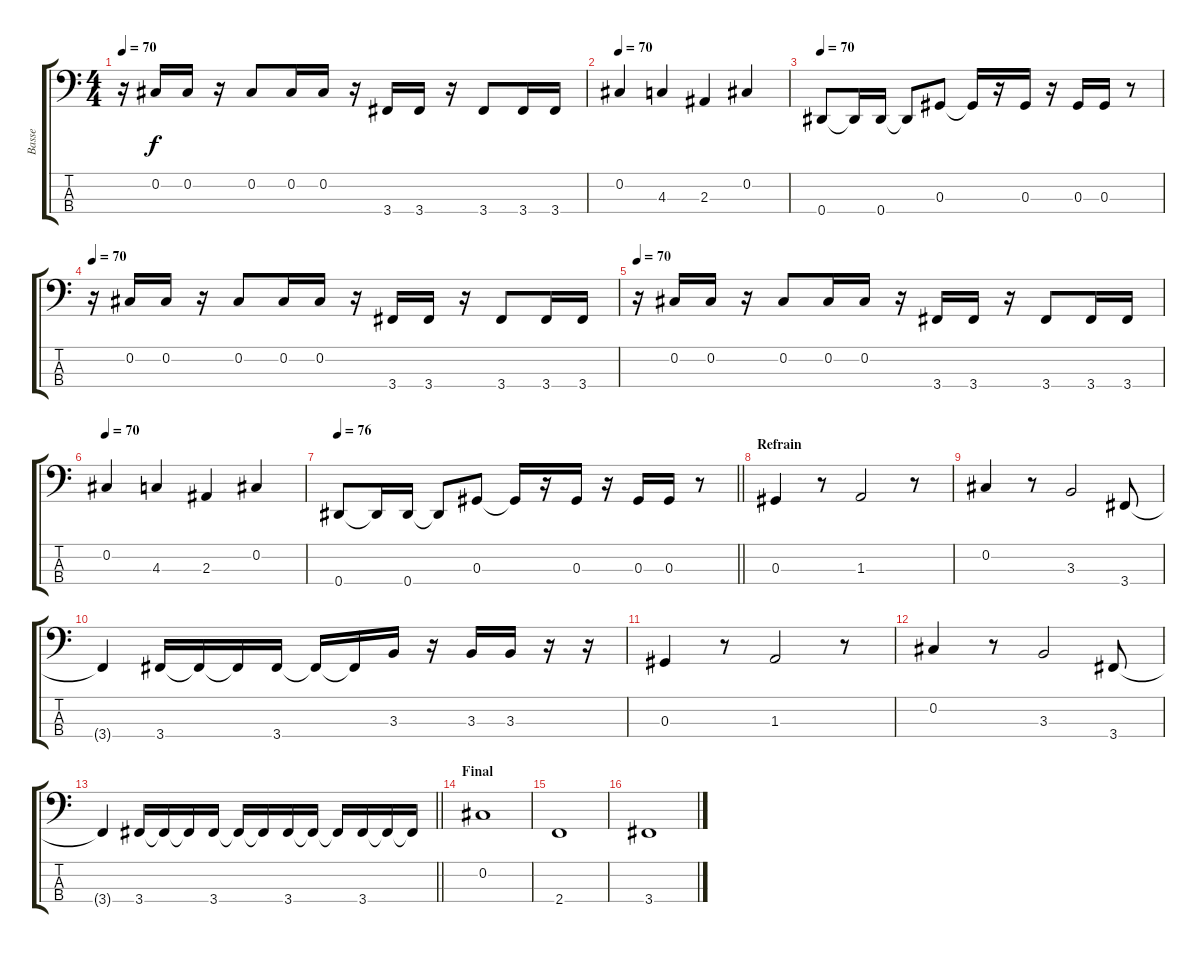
\track ("Basse" "Basse") {instrument electricbasspick}
\staff {score tabs}
\tuning (Gb2 Db2 Ab1 Eb1) {hide}
\ts (4 4)
\tempo 70
\clef f4
\ks c
r.16{dy f} 0.2.16 0.2.16 r.16 0.2.8 0.2.16 0.2.16 r.16 3.4.16 3.4.16 r.16 3.4.8 3.4.16 3.4.16 |
\tempo 70
0.2.4 4.3.4 2.3.4 0.2.4 |
\tempo 70
0.4.8 0.4{t}.16 0.4.16 0.4{t}.8 0.3.8 0.3{t}.16 r.16 0.3.16 r.16 0.3.16 0.3.16 r.8 |
\tempo 70
r.16 0.2.16 0.2.16 r.16 0.2.8 0.2.16 0.2.16 r.16 3.4.16 3.4.16 r.16 3.4.8 3.4.16 3.4.16 |
\tempo 70
r.16 0.2.16 0.2.16 r.16 0.2.8 0.2.16 0.2.16 r.16 3.4.16 3.4.16 r.16 3.4.8 3.4.16 3.4.16 |
\tempo 70
0.2.4 4.3.4 2.3.4 0.2.4 |
\tempo 76
\barLineRight lightlight
0.4.8 0.4{t}.16 0.4.16 0.4{t}.8 0.3.8 0.3{t}.16 r.16 0.3.16 r.16 0.3.16 0.3.16 r.8 |
\section ("" "Refrain")
0.3.4 r.8 1.3.2 r.8 |
0.2.4 r.8 3.3.2 3.4.8 |
3.4{t}.4 3.4.16 3.4{t}.16 3.4{t}.16 3.4.16 3.4{t}.16 3.4{t}.16 3.3.16 r.16 3.3.16 3.3.16 r.16 r.16 |
0.3.4 r.8 1.3.2 r.8 |
0.2.4 r.8 3.3.2 3.4.8 |
\barLineRight lightlight
3.4{t}.4 3.4.16 3.4{t}.16 3.4{t}.16 3.4.16 3.4{t}.16 3.4{t}.16 3.4.16 3.4{t}.16 3.4{t}.16 3.4.16 3.4{t}.16 3.4{t}.16 |
\section ("" "Final")
0.2.1 |
2.4.1 |
3.4.1
